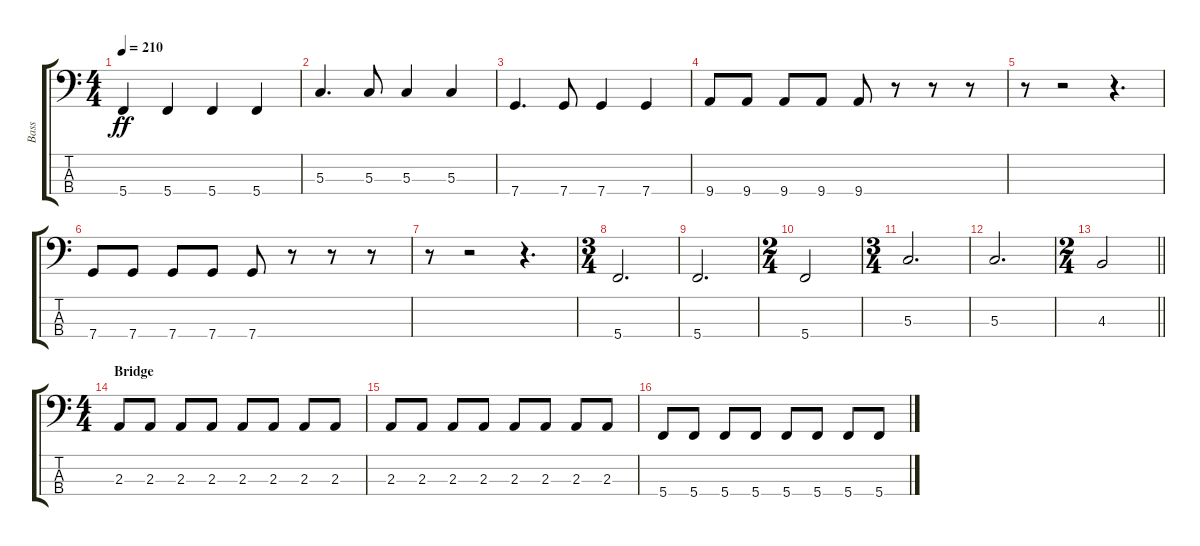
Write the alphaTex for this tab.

\track ("Bass" "Bass") {instrument electricbasspick}
\staff {score tabs}
\tuning (G2 D2 G1 C1) {hide}
\ts (4 4)
\tempo 210
\clef f4
\ks c
5.4{t}.4{dy ff} 5.4.4 5.4.4 5.4.4 |
5.3.4{d} 5.3.8 5.3.4 5.3.4 |
7.4.4{d} 7.4.8 7.4.4 7.4.4 |
9.4.8 9.4.8 9.4.8 9.4.8 9.4.8 r.8 r.8 r.8 |
r.8 r.2 r.4{d} |
7.4.8 7.4.8 7.4.8 7.4.8 7.4.8 r.8 r.8 r.8 |
r.8 r.2 r.4{d} |
\ts (3 4)
5.4.2{d} |
5.4.2{d} |
\ts (2 4)
5.4.2 |
\ts (3 4)
5.3.2{d} |
5.3.2{d} |
\ts (2 4)
\barLineRight lightlight
4.3.2 |
\ts (4 4)
\section ("" "Bridge")
2.3.8 2.3.8 2.3.8 2.3.8 2.3.8 2.3.8 2.3.8 2.3.8 |
2.3.8 2.3.8 2.3.8 2.3.8 2.3.8 2.3.8 2.3.8 2.3.8 |
5.4.8 5.4.8 5.4.8 5.4.8 5.4.8 5.4.8 5.4.8 5.4.8
